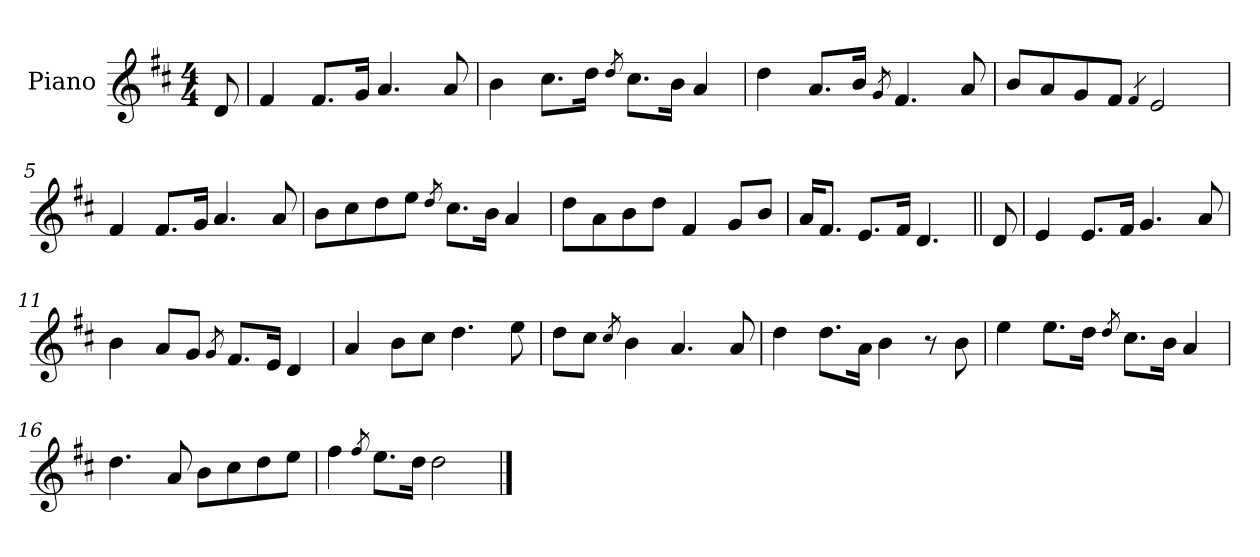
**kern
*part1
*staff1
*I"Piano
*I'Pno.
*clefG2
*k[f#c#]
*M4/4
=
8d/
=1
4f#/
8.f#/L
16g/Jk
4.a/
8a/
=2
4b\
8.cc#\L
16dd\Jk
8qdd/
8.cc#\L
16b\Jk
4a/
=3
4dd\
8.a/L
16b/Jk
8qg/
4.f#/
8a/
=4
8b/L
8a/
8g/
8f#/J
4qf#/
2e/
=5
4f#/
8.f#/L
16g/Jk
4.a/
8a/
=6
8b\L
8cc#\
8dd\
8ee\J
8qdd/
8.cc#\L
16b\Jk
4a/
=7
8dd\L
8a\
8b\
8dd\J
4f#/
8g/L
8b/J
=8
16a/KL
8.f#/J
8.e/L
16f#/Jk
4.d/
=9||
8d/
=10
4e/
8.e/L
16f#/Jk
4.g/
8a/
=11
4b\
8a/L
8g/J
8qg/
8.f#/L
16e/Jk
4d/
=12
4a/
8b\L
8cc#\J
4.dd\
8ee\
=13
8dd\L
8cc#\J
8qcc#/
4b\
4.a/
8a/
=14
4dd\
8.dd\L
16a\Jk
4b\
8r
8b\
=15
4ee\
8.ee\L
16dd\Jk
8qdd/
8.cc#\L
16b\Jk
4a/
=16
4.dd\
8a/
8b\L
8cc#\
8dd\
8ee\J
=17
4ff#\
8qff#/
8.ee\L
16dd\Jk
2dd\
==
*-
